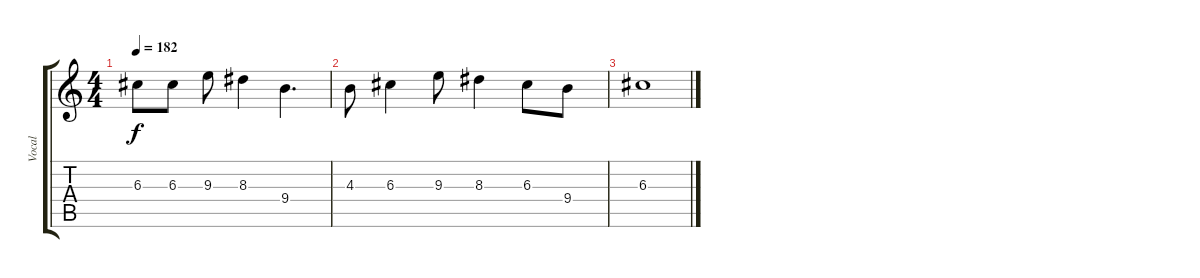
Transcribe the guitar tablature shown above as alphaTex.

\track ("Vocal" "Vocal") {instrument distortionguitar}
\staff {score tabs}
\tuning (E4 B3 G3 D3 A2 E2) {hide}
\ts (4 4)
\tempo 182
\clef g2
\ks c
6.3{t}.8{dy f} 6.3.8 9.3.8 8.3.4 9.4.4{d} |
4.3.8 6.3.4 9.3.8 8.3.4 6.3.8 9.4.8 |
6.3.1
